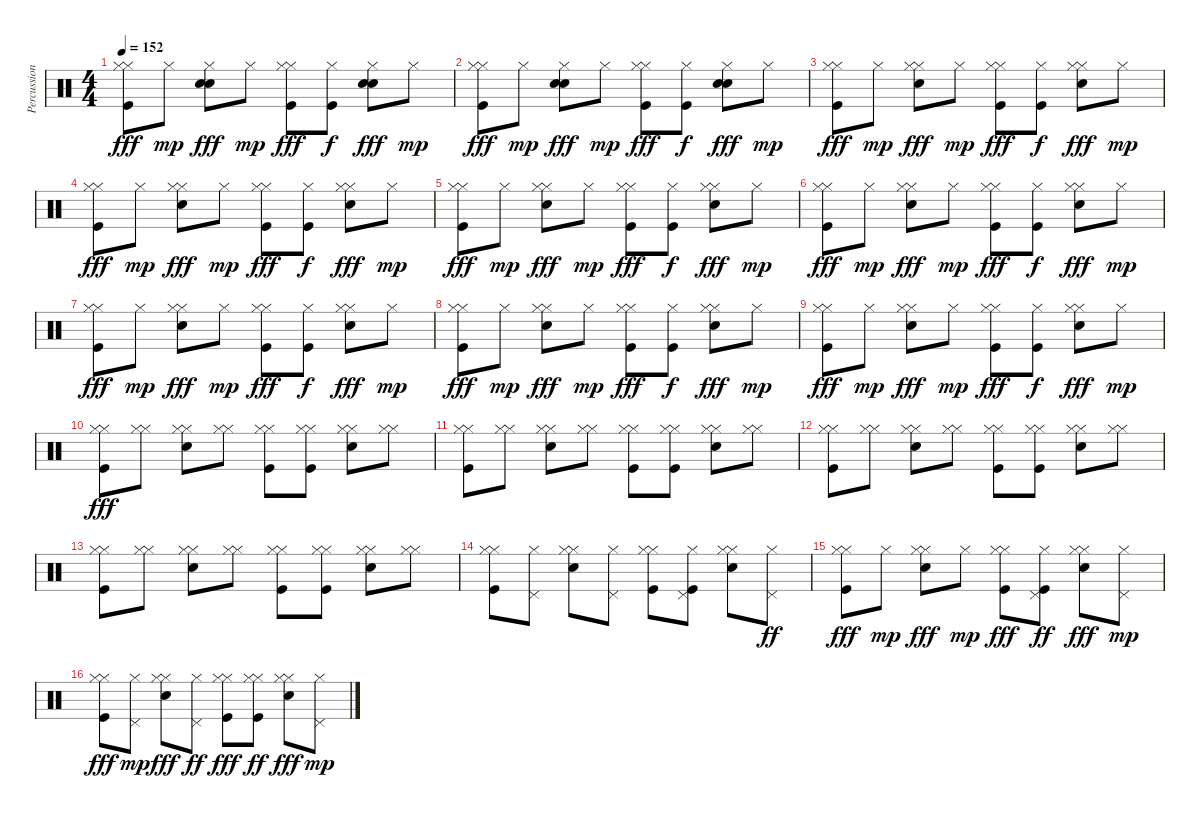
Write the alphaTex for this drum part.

\track ("Percussion" "Percussion") {instrument percussion}
\staff {score}
\articulation defaults
\ts (4 4)
\tempo 152
\clef neutral
\ks c
("Hi-Hat (closed)" "Kick (hit)" "Hi-Hat (closed)").8{dy fff} "Hi-Hat (closed)".8{dy mp} ("Snare (hit) 2" "Hi-Hat (closed)" "Electric Snare (hit)").8{dy fff} "Hi-Hat (closed)".8{dy mp} ("Hi-Hat (closed)" "Kick (hit)" "Hi-Hat (closed)").8{dy fff} ("Hi-Hat (closed)" "Kick (hit)").8{dy f} ("Snare (hit) 2" "Hi-Hat (closed)" "Electric Snare (hit)").8{dy fff} "Hi-Hat (closed)".8{dy mp} |
("Hi-Hat (closed)" "Kick (hit)" "Hi-Hat (closed)").8{dy fff} "Hi-Hat (closed)".8{dy mp} ("Snare (hit) 2" "Hi-Hat (closed)" "Electric Snare (hit)").8{dy fff} "Hi-Hat (closed)".8{dy mp} ("Hi-Hat (closed)" "Kick (hit)" "Hi-Hat (closed)").8{dy fff} ("Hi-Hat (closed)" "Kick (hit)").8{dy f} ("Snare (hit) 2" "Hi-Hat (closed)" "Electric Snare (hit)").8{dy fff} "Hi-Hat (closed)".8{dy mp} |
("Hi-Hat (closed)" "Kick (hit)" "Hi-Hat (closed)").8{dy fff} "Hi-Hat (closed)".8{dy mp} ("Snare (hit) 2" "Hi-Hat (closed)" "Hi-Hat (closed)").8{dy fff} "Hi-Hat (closed)".8{dy mp} ("Hi-Hat (closed)" "Kick (hit)" "Hi-Hat (closed)").8{dy fff} ("Hi-Hat (closed)" "Kick (hit)").8{dy f} ("Snare (hit) 2" "Hi-Hat (closed)" "Hi-Hat (closed)").8{dy fff} "Hi-Hat (closed)".8{dy mp} |
("Hi-Hat (closed)" "Kick (hit)" "Hi-Hat (closed)").8{dy fff} "Hi-Hat (closed)".8{dy mp} ("Snare (hit) 2" "Hi-Hat (closed)" "Hi-Hat (closed)").8{dy fff} "Hi-Hat (closed)".8{dy mp} ("Hi-Hat (closed)" "Kick (hit)" "Hi-Hat (closed)").8{dy fff} ("Hi-Hat (closed)" "Kick (hit)").8{dy f} ("Snare (hit) 2" "Hi-Hat (closed)" "Hi-Hat (closed)").8{dy fff} "Hi-Hat (closed)".8{dy mp} |
("Hi-Hat (closed)" "Kick (hit)" "Hi-Hat (closed)").8{dy fff} "Hi-Hat (closed)".8{dy mp} ("Snare (hit) 2" "Hi-Hat (closed)" "Hi-Hat (closed)").8{dy fff} "Hi-Hat (closed)".8{dy mp} ("Hi-Hat (closed)" "Kick (hit)" "Hi-Hat (closed)").8{dy fff} ("Hi-Hat (closed)" "Kick (hit)").8{dy f} ("Snare (hit) 2" "Hi-Hat (closed)" "Hi-Hat (closed)").8{dy fff} "Hi-Hat (closed)".8{dy mp} |
("Hi-Hat (closed)" "Kick (hit)" "Hi-Hat (closed)").8{dy fff} "Hi-Hat (closed)".8{dy mp} ("Snare (hit) 2" "Hi-Hat (closed)" "Hi-Hat (closed)").8{dy fff} "Hi-Hat (closed)".8{dy mp} ("Hi-Hat (closed)" "Kick (hit)" "Hi-Hat (closed)").8{dy fff} ("Hi-Hat (closed)" "Kick (hit)").8{dy f} ("Snare (hit) 2" "Hi-Hat (closed)" "Hi-Hat (closed)").8{dy fff} "Hi-Hat (closed)".8{dy mp} |
("Hi-Hat (closed)" "Kick (hit)" "Hi-Hat (closed)").8{dy fff} "Hi-Hat (closed)".8{dy mp} ("Snare (hit) 2" "Hi-Hat (closed)" "Hi-Hat (closed)").8{dy fff} "Hi-Hat (closed)".8{dy mp} ("Hi-Hat (closed)" "Kick (hit)" "Hi-Hat (closed)").8{dy fff} ("Hi-Hat (closed)" "Kick (hit)").8{dy f} ("Snare (hit) 2" "Hi-Hat (closed)" "Hi-Hat (closed)").8{dy fff} "Hi-Hat (closed)".8{dy mp} |
("Hi-Hat (closed)" "Kick (hit)" "Hi-Hat (closed)").8{dy fff} "Hi-Hat (closed)".8{dy mp} ("Snare (hit) 2" "Hi-Hat (closed)" "Hi-Hat (closed)").8{dy fff} "Hi-Hat (closed)".8{dy mp} ("Hi-Hat (closed)" "Kick (hit)" "Hi-Hat (closed)").8{dy fff} ("Hi-Hat (closed)" "Kick (hit)").8{dy f} ("Snare (hit) 2" "Hi-Hat (closed)" "Hi-Hat (closed)").8{dy fff} "Hi-Hat (closed)".8{dy mp} |
("Hi-Hat (closed)" "Kick (hit)" "Hi-Hat (closed)").8{dy fff} "Hi-Hat (closed)".8{dy mp} ("Snare (hit) 2" "Hi-Hat (closed)" "Hi-Hat (closed)").8{dy fff} "Hi-Hat (closed)".8{dy mp} ("Hi-Hat (closed)" "Kick (hit)" "Hi-Hat (closed)").8{dy fff} ("Hi-Hat (closed)" "Kick (hit)").8{dy f} ("Snare (hit) 2" "Hi-Hat (closed)" "Hi-Hat (closed)").8{dy fff} "Hi-Hat (closed)".8{dy mp} |
("Hi-Hat (closed)" "Kick (hit)" "Hi-Hat (closed)").8{dy fff} ("Hi-Hat (closed)" "Hi-Hat (closed)").8 ("Snare (hit) 2" "Hi-Hat (closed)" "Hi-Hat (closed)").8 ("Hi-Hat (closed)" "Hi-Hat (closed)").8 ("Hi-Hat (closed)" "Kick (hit)" "Hi-Hat (closed)").8 ("Hi-Hat (closed)" "Kick (hit)" "Hi-Hat (closed)").8 ("Snare (hit) 2" "Hi-Hat (closed)" "Hi-Hat (closed)").8 ("Hi-Hat (closed)" "Hi-Hat (closed)").8 |
("Hi-Hat (closed)" "Kick (hit)" "Hi-Hat (closed)").8 ("Hi-Hat (closed)" "Hi-Hat (closed)").8 ("Snare (hit) 2" "Hi-Hat (closed)" "Hi-Hat (closed)").8 ("Hi-Hat (closed)" "Hi-Hat (closed)").8 ("Hi-Hat (closed)" "Kick (hit)" "Hi-Hat (closed)").8 ("Hi-Hat (closed)" "Kick (hit)" "Hi-Hat (closed)").8 ("Snare (hit) 2" "Hi-Hat (closed)" "Hi-Hat (closed)").8 ("Hi-Hat (closed)" "Hi-Hat (closed)").8 |
("Hi-Hat (closed)" "Kick (hit)" "Hi-Hat (closed)").8 ("Hi-Hat (closed)" "Hi-Hat (closed)").8 ("Snare (hit) 2" "Hi-Hat (closed)" "Hi-Hat (closed)").8 ("Hi-Hat (closed)" "Hi-Hat (closed)").8 ("Hi-Hat (closed)" "Kick (hit)" "Hi-Hat (closed)").8 ("Hi-Hat (closed)" "Kick (hit)" "Hi-Hat (closed)").8 ("Snare (hit) 2" "Hi-Hat (closed)" "Hi-Hat (closed)").8 ("Hi-Hat (closed)" "Hi-Hat (closed)").8 |
("Hi-Hat (closed)" "Kick (hit)" "Hi-Hat (closed)").8 ("Hi-Hat (closed)" "Hi-Hat (closed)").8 ("Snare (hit) 2" "Hi-Hat (closed)" "Hi-Hat (closed)").8 ("Hi-Hat (closed)" "Hi-Hat (closed)").8 ("Hi-Hat (closed)" "Kick (hit)" "Hi-Hat (closed)").8 ("Hi-Hat (closed)" "Kick (hit)" "Hi-Hat (closed)").8 ("Snare (hit) 2" "Hi-Hat (closed)" "Hi-Hat (closed)").8 ("Hi-Hat (closed)" "Hi-Hat (closed)").8 |
("Hi-Hat (closed)" "Kick (hit)" "Hi-Hat (closed)").8 ("Hi-Hat (closed)" "Pedal Hi-Hat (hit)").8 ("Snare (hit) 2" "Hi-Hat (closed)" "Hi-Hat (closed)").8 ("Hi-Hat (closed)" "Pedal Hi-Hat (hit)").8 ("Hi-Hat (closed)" "Kick (hit)" "Hi-Hat (closed)").8 ("Hi-Hat (closed)" "Kick (hit)" "Pedal Hi-Hat (hit)").8 ("Snare (hit) 2" "Hi-Hat (closed)" "Hi-Hat (closed)").8 ("Hi-Hat (closed)" "Pedal Hi-Hat (hit)").8{dy ff} |
("Hi-Hat (closed)" "Kick (hit)" "Hi-Hat (closed)").8{dy fff} "Hi-Hat (closed)".8{dy mp} ("Snare (hit) 2" "Hi-Hat (closed)" "Hi-Hat (closed)").8{dy fff} "Hi-Hat (closed)".8{dy mp} ("Hi-Hat (closed)" "Kick (hit)" "Hi-Hat (closed)").8{dy fff} ("Hi-Hat (closed)" "Kick (hit)" "Pedal Hi-Hat (hit)").8{dy ff} ("Snare (hit) 2" "Hi-Hat (closed)" "Hi-Hat (closed)").8{dy fff} ("Hi-Hat (closed)" "Pedal Hi-Hat (hit)").8{dy mp} |
("Hi-Hat (closed)" "Kick (hit)" "Hi-Hat (closed)").8{dy fff} ("Hi-Hat (closed)" "Pedal Hi-Hat (hit)").8{dy mp} ("Snare (hit) 2" "Hi-Hat (closed)" "Hi-Hat (closed)").8{dy fff} ("Hi-Hat (closed)" "Pedal Hi-Hat (hit)").8{dy ff} ("Hi-Hat (closed)" "Kick (hit)" "Hi-Hat (closed)").8{dy fff} ("Hi-Hat (closed)" "Kick (hit)" "Hi-Hat (closed)").8{dy ff} ("Snare (hit) 2" "Hi-Hat (closed)" "Hi-Hat (closed)").8{dy fff} ("Hi-Hat (closed)" "Pedal Hi-Hat (hit)").8{dy mp}
